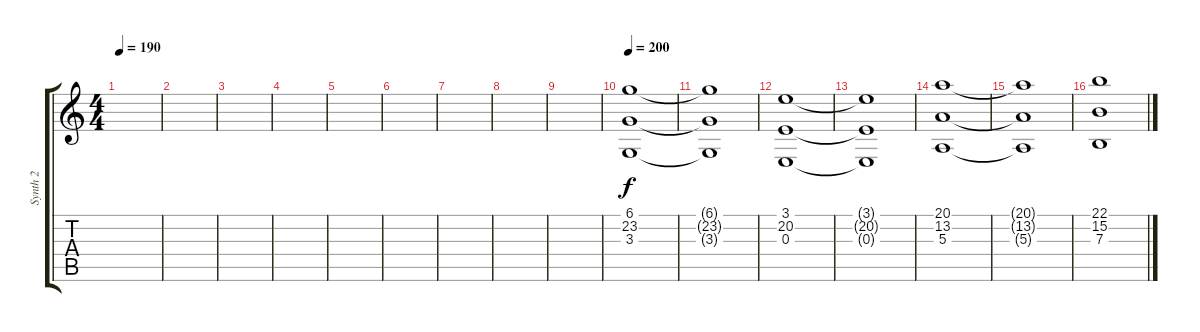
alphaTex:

\track ("Synth 2" "Synth 2") {instrument stringensemble1}
\staff {score tabs}
\tuning (Db4 Ab3 E3 B2 Gb2 B1) {hide}
\ts (4 4)
\tempo 190
\clef g2
\ks c
|
|
|
|
|
|
|
|
|
\tempo 200
(6.1 23.2 3.3).1 |
(6.1{t} 23.2{t} 3.3{t}).1 |
(3.1 20.2 0.3).1 |
(3.1{t} 20.2{t} 0.3{t}).1 |
(20.1 13.2 5.3).1 |
(20.1{t} 13.2{t} 5.3{t}).1 |
(22.1 15.2 7.3).1
